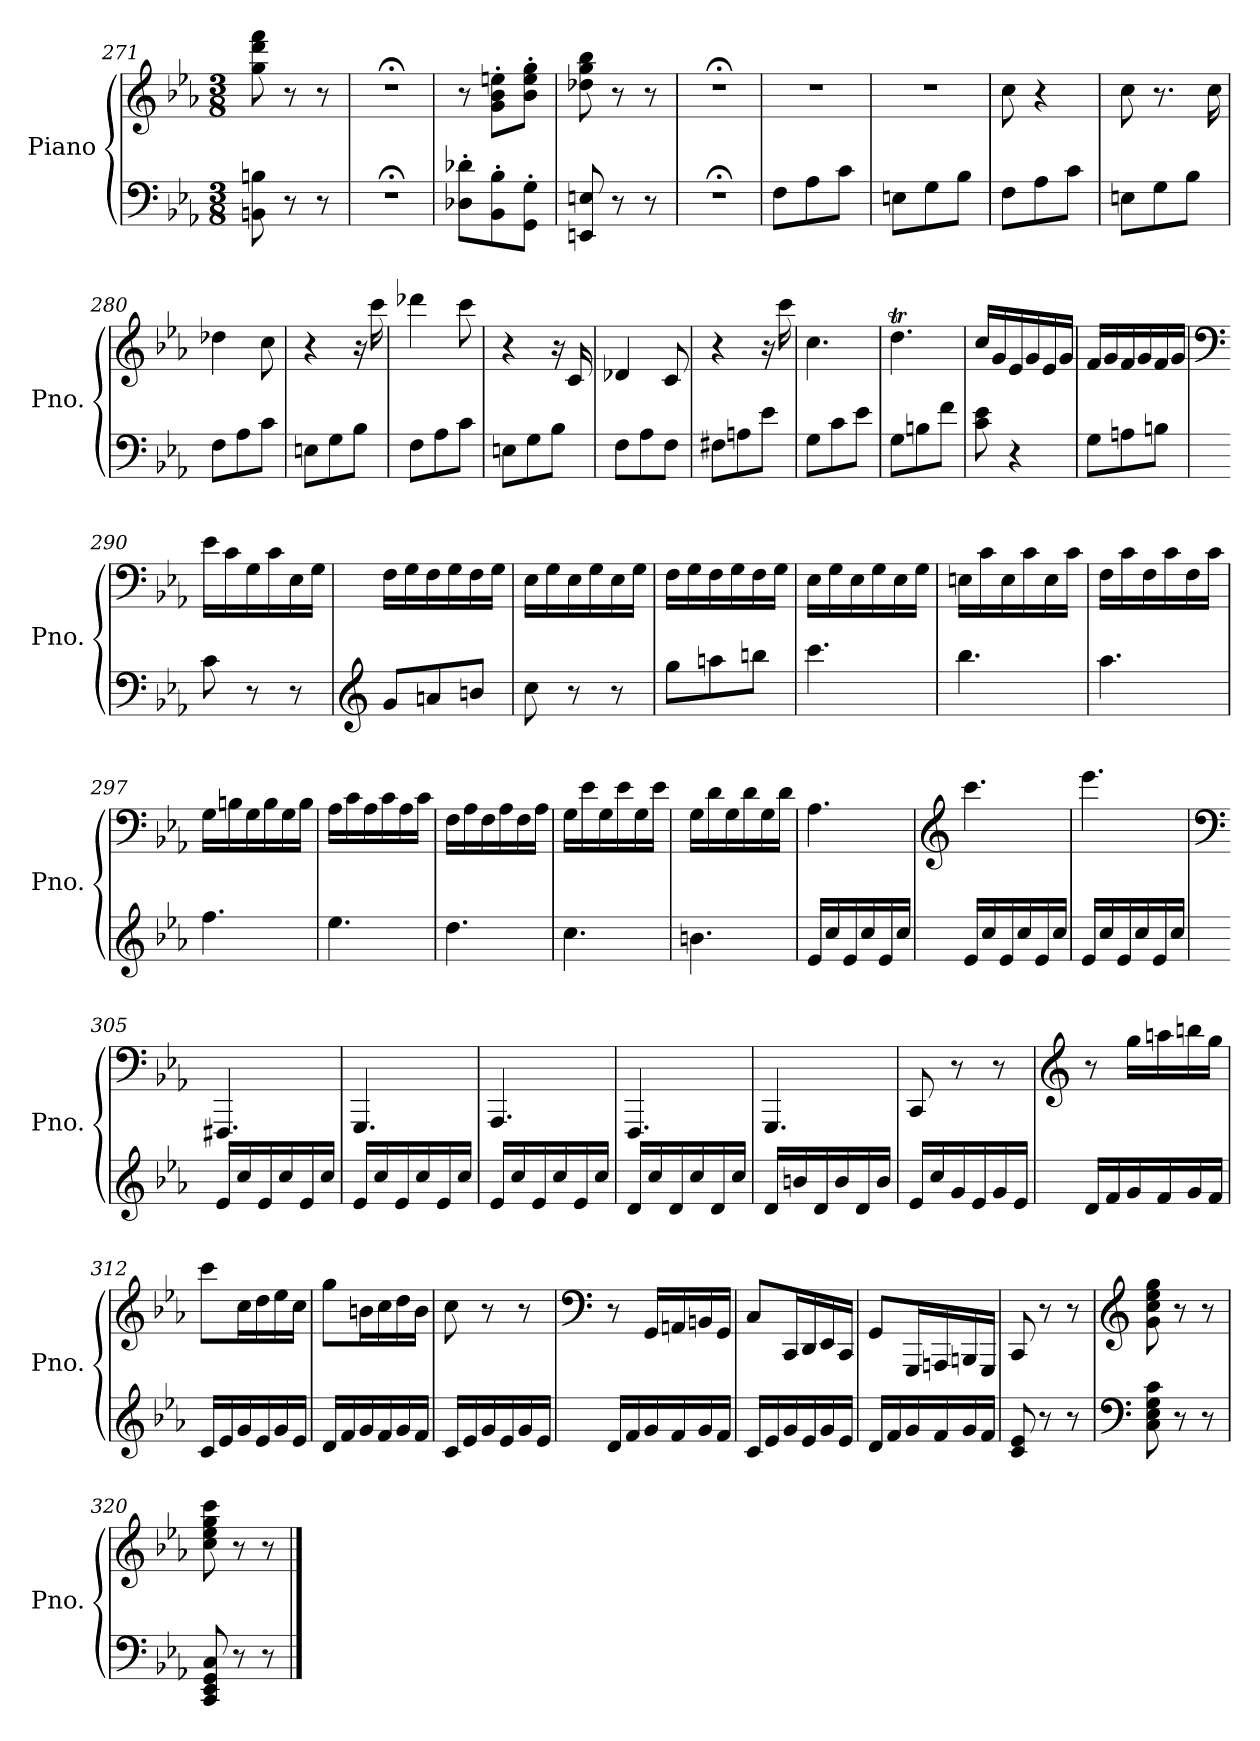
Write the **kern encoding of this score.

**kern	**kern
*part1	*part1
*staff2	*staff1
*I"Piano	*
*I'Pno.	*
*clefF4	*clefG2
*k[b-e-a-]	*k[b-e-a-]
*M3/8	*M3/8
=271	=271
8BBn\ 8Bn\	8gg\ 8ddd\ 8fff\
8r	8r
8r	8r
=272	=272
4.r;<	4.r;<
=273	=273
8D-X\' 8d-X\'L	8r
8BB-\' 8B-\'	8g\' 8b-\' 8een\'L
8GG\' 8G\'J	8b-\' 8ee\' 8gg\'J
=274	=274
8EEn/ 8En/	8dd-X\ 8gg\ 8bb-\
8r	8r
8r	8r
=275	=275
4.r;<	4.r;<
=276	=276
8F\L	4.r
8A-\	.
8c\J	.
=277	=277
8En\L	4.r
8G\	.
8B-\J	.
=278	=278
8F\L	8cc\
8A-\	4r
8c\J	.
=279	=279
8En\L	8cc\
8G\	8.r
8B-\J	.
.	16cc\
=280	=280
8F\L	4dd-X\
8A-\	.
8c\J	8cc\
=281	=281
8En\L	4r
8G\	.
8B-\J	16r
.	16ccc\
!!LO:LB:g=z
=282	=282
8F\L	4ddd-X\
8A-\	.
8c\J	8ccc\
=283	=283
8En\L	4r
8G\	.
8B-\J	16r
.	16c/
=284	=284
8F\L	4d-X/
8A-\	.
8F\J	8c/
=285	=285
8F#X\L	4r
8An\	.
8e-\J	16r
.	16ccc\
=286	=286
8G\L	4.cc\
8c\	.
8e-\J	.
=287	=287
8G\L	4.ddt\
8Bn\	.
8f\J	.
=288	=288
8c\ 8e-\	16cc/LL
.	16g/
4r	16e-/
.	16g/
.	16e-/
.	16g/JJ
=289	=289
8G\L	16f/LL
.	16g/
8An\	16f/
.	16g/
8Bn\J	16f/
.	16g/JJ
=290	=290
*	*clefF4
8c\	16e-\LL
.	16c\
8r	16G\
.	16c\
8r	16E-\
.	16G\JJ
=291	=291
*clefG2	*
8g/L	16F\LL
.	16G\
8an/	16F\
.	16G\
8bn/J	16F\
.	16G\JJ
!!LO:LB:g=z
=292	=292
8cc\	16E-\LL
.	16G\
8r	16E-\
.	16G\
8r	16E-\
.	16G\JJ
=293	=293
8gg\L	16F\LL
.	16G\
8aan\	16F\
.	16G\
8bbn\J	16F\
.	16G\JJ
=294	=294
4.ccc\	16E-\LL
.	16G\
.	16E-\
.	16G\
.	16E-\
.	16G\JJ
=295	=295
4.bb-\	16En\LL
.	16c\
.	16E\
.	16c\
.	16E\
.	16c\JJ
=296	=296
4.aa-\	16F\LL
.	16c\
.	16F\
.	16c\
.	16F\
.	16c\JJ
=297	=297
4.ff\	16G\LL
.	16Bn\
.	16G\
.	16B\
.	16G\
.	16B\JJ
=298	=298
4.ee-\	16A-\LL
.	16c\
.	16A-\
.	16c\
.	16A-\
.	16c\JJ
=299	=299
4.dd\	16F\LL
.	16A-\
.	16F\
.	16A-\
.	16F\
.	16A-\JJ
=300	=300
4.cc\	16G\LL
.	16e-\
.	16G\
.	16e-\
.	16G\
.	16e-\JJ
!!LO:LB:g=z
=301	=301
4.bn\	16G\LL
.	16d\
.	16G\
.	16d\
.	16G\
.	16d\JJ
=302	=302
16e-/LL	4.A-\
16cc/	.
16e-/	.
16cc/	.
16e-/	.
16cc/JJ	.
=303	=303
*	*clefG2
16e-/LL	4.ccc\
16cc/	.
16e-/	.
16cc/	.
16e-/	.
16cc/JJ	.
=304	=304
16e-/LL	4.eee-\
16cc/	.
16e-/	.
16cc/	.
16e-/	.
16cc/JJ	.
=305	=305
*	*clefF4
16e-/LL	4.FFF#X/
16cc/	.
16e-/	.
16cc/	.
16e-/	.
16cc/JJ	.
=306	=306
16e-/LL	4.GGG/
16cc/	.
16e-/	.
16cc/	.
16e-/	.
16cc/JJ	.
=307	=307
16e-/LL	4.AAA-/
16cc/	.
16e-/	.
16cc/	.
16e-/	.
16cc/JJ	.
=308	=308
16d/LL	4.FFF/
16cc/	.
16d/	.
16cc/	.
16d/	.
16cc/JJ	.
=309	=309
16d/LL	4.GGG/
16bn/	.
16d/	.
16b/	.
16d/	.
16b/JJ	.
!!LO:LB:g=z
=310	=310
16e-/LL	8CC/
16cc/	.
16g/	8r
16e-/	.
16g/	8r
16e-/JJ	.
=311	=311
*	*clefG2
16d/LL	8r
16f/	.
16g/	16gg\LL
16f/	16aan\
16g/	16bbn\
16f/JJ	16gg\JJ
=312	=312
16c/LL	8ccc\L
16e-/	.
16g/	16cc\L
16e-/	16dd\
16g/	16ee-\
16e-/JJ	16cc\JJ
=313	=313
16d/LL	8gg\L
16f/	.
16g/	16bn\L
16f/	16cc\
16g/	16dd\
16f/JJ	16b\JJ
=314	=314
16c/LL	8cc\
16e-/	.
16g/	8r
16e-/	.
16g/	8r
16e-/JJ	.
=315	=315
*	*clefF4
16d/LL	8r
16f/	.
16g/	16GG/LL
16f/	16AAn/
16g/	16BBn/
16f/JJ	16GG/JJ
=316	=316
16c/LL	8C/L
16e-/	.
16g/	16CC/L
16e-/	16DD/
16g/	16EE-/
16e-/JJ	16CC/JJ
=317	=317
16d/LL	8GG/L
16f/	.
16g/	16GGG/L
16f/	16AAAn/
16g/	16BBBn/
16f/JJ	16GGG/JJ
!!LO:LB:g=z
=318	=318
8c/ 8e-/	8CC/
8r	8r
8r	8r
=319	=319
*clefF4	*clefG2
8C\ 8E-\ 8G\ 8c\	8g\ 8cc\ 8ee-\ 8gg\
8r	8r
8r	8r
=320	=320
8CC/ 8EE-/ 8GG/ 8C/	8cc\ 8ee-\ 8gg\ 8ccc\
8r	8r
8r	8r
==	==
*-	*-
